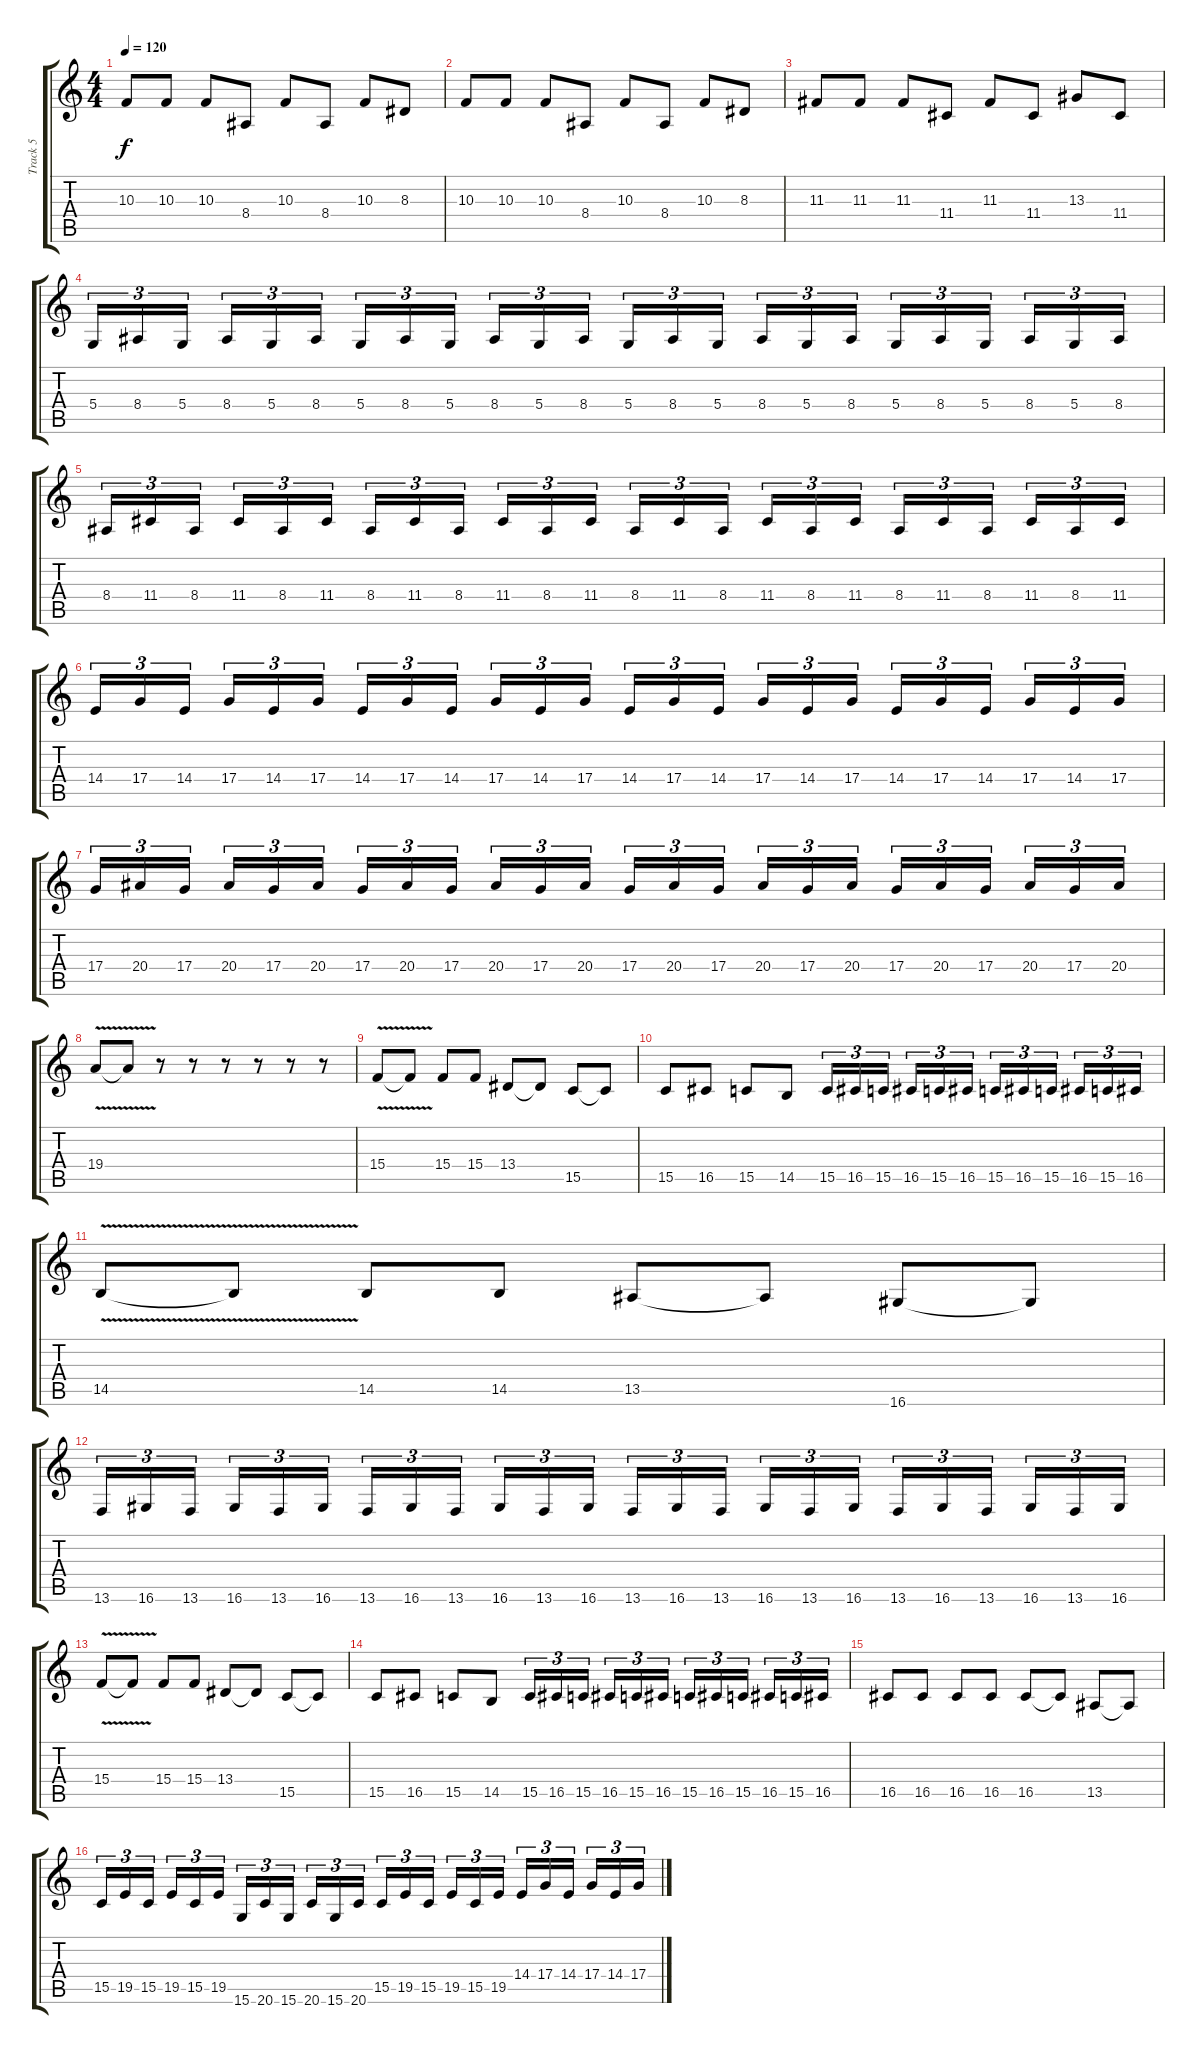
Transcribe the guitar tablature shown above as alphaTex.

\track ("Track 5" "Track 5") {instrument vibraphone}
\staff {score tabs}
\tuning (E4 B3 G3 D3 A2 E2) {hide}
\ts (4 4)
\tempo 120
\clef g2
\ks c
10.3.8{dy f} 10.3.8 10.3.8 8.4.8 10.3.8 8.4.8 10.3.8 8.3.8 |
10.3.8 10.3.8 10.3.8 8.4.8 10.3.8 8.4.8 10.3.8 8.3.8 |
11.3.8 11.3.8 11.3.8 11.4.8 11.3.8 11.4.8 13.3.8 11.4.8 |
5.4.16{tu (3 2)} 8.4.16{tu (3 2)} 5.4.16{tu (3 2) beam splitsecondary} 8.4.16{tu (3 2)} 5.4.16{tu (3 2)} 8.4.16{tu (3 2)} 5.4.16{tu (3 2)} 8.4.16{tu (3 2)} 5.4.16{tu (3 2) beam splitsecondary} 8.4.16{tu (3 2)} 5.4.16{tu (3 2)} 8.4.16{tu (3 2)} 5.4.16{tu (3 2)} 8.4.16{tu (3 2)} 5.4.16{tu (3 2) beam splitsecondary} 8.4.16{tu (3 2)} 5.4.16{tu (3 2)} 8.4.16{tu (3 2)} 5.4.16{tu (3 2)} 8.4.16{tu (3 2)} 5.4.16{tu (3 2) beam splitsecondary} 8.4.16{tu (3 2)} 5.4.16{tu (3 2)} 8.4.16{tu (3 2)} |
8.4.16{tu (3 2)} 11.4.16{tu (3 2)} 8.4.16{tu (3 2) beam splitsecondary} 11.4.16{tu (3 2)} 8.4.16{tu (3 2)} 11.4.16{tu (3 2)} 8.4.16{tu (3 2)} 11.4.16{tu (3 2)} 8.4.16{tu (3 2) beam splitsecondary} 11.4.16{tu (3 2)} 8.4.16{tu (3 2)} 11.4.16{tu (3 2)} 8.4.16{tu (3 2)} 11.4.16{tu (3 2)} 8.4.16{tu (3 2) beam splitsecondary} 11.4.16{tu (3 2)} 8.4.16{tu (3 2)} 11.4.16{tu (3 2)} 8.4.16{tu (3 2)} 11.4.16{tu (3 2)} 8.4.16{tu (3 2) beam splitsecondary} 11.4.16{tu (3 2)} 8.4.16{tu (3 2)} 11.4.16{tu (3 2)} |
14.4.16{tu (3 2)} 17.4.16{tu (3 2)} 14.4.16{tu (3 2) beam splitsecondary} 17.4.16{tu (3 2)} 14.4.16{tu (3 2)} 17.4.16{tu (3 2)} 14.4.16{tu (3 2)} 17.4.16{tu (3 2)} 14.4.16{tu (3 2) beam splitsecondary} 17.4.16{tu (3 2)} 14.4.16{tu (3 2)} 17.4.16{tu (3 2)} 14.4.16{tu (3 2)} 17.4.16{tu (3 2)} 14.4.16{tu (3 2) beam splitsecondary} 17.4.16{tu (3 2)} 14.4.16{tu (3 2)} 17.4.16{tu (3 2)} 14.4.16{tu (3 2)} 17.4.16{tu (3 2)} 14.4.16{tu (3 2) beam splitsecondary} 17.4.16{tu (3 2)} 14.4.16{tu (3 2)} 17.4.16{tu (3 2)} |
17.4.16{tu (3 2)} 20.4.16{tu (3 2)} 17.4.16{tu (3 2) beam splitsecondary} 20.4.16{tu (3 2)} 17.4.16{tu (3 2)} 20.4.16{tu (3 2)} 17.4.16{tu (3 2)} 20.4.16{tu (3 2)} 17.4.16{tu (3 2) beam splitsecondary} 20.4.16{tu (3 2)} 17.4.16{tu (3 2)} 20.4.16{tu (3 2)} 17.4.16{tu (3 2)} 20.4.16{tu (3 2)} 17.4.16{tu (3 2) beam splitsecondary} 20.4.16{tu (3 2)} 17.4.16{tu (3 2)} 20.4.16{tu (3 2)} 17.4.16{tu (3 2)} 20.4.16{tu (3 2)} 17.4.16{tu (3 2) beam splitsecondary} 20.4.16{tu (3 2)} 17.4.16{tu (3 2)} 20.4.16{tu (3 2)} |
19.4{v}.8 19.4{t}.8 r.8 r.8 r.8 r.8 r.8 r.8 |
15.4{v}.8 15.4{t}.8 15.4.8 15.4.8 13.4.8 13.4{t}.8 15.5.8 15.5{t}.8 |
15.5.8 16.5.8 15.5.8 14.5.8 15.5.16{tu (3 2)} 16.5.16{tu (3 2)} 15.5.16{tu (3 2) beam splitsecondary} 16.5.16{tu (3 2)} 15.5.16{tu (3 2)} 16.5.16{tu (3 2)} 15.5.16{tu (3 2)} 16.5.16{tu (3 2)} 15.5.16{tu (3 2) beam splitsecondary} 16.5.16{tu (3 2)} 15.5.16{tu (3 2)} 16.5.16{tu (3 2)} |
14.5{v}.8 14.5{t}.8 14.5.8 14.5.8 13.5.8 13.5{t}.8 16.6.8 16.6{t}.8 |
13.6.16{tu (3 2)} 16.6.16{tu (3 2)} 13.6.16{tu (3 2) beam splitsecondary} 16.6.16{tu (3 2)} 13.6.16{tu (3 2)} 16.6.16{tu (3 2)} 13.6.16{tu (3 2)} 16.6.16{tu (3 2)} 13.6.16{tu (3 2) beam splitsecondary} 16.6.16{tu (3 2)} 13.6.16{tu (3 2)} 16.6.16{tu (3 2)} 13.6.16{tu (3 2)} 16.6.16{tu (3 2)} 13.6.16{tu (3 2) beam splitsecondary} 16.6.16{tu (3 2)} 13.6.16{tu (3 2)} 16.6.16{tu (3 2)} 13.6.16{tu (3 2)} 16.6.16{tu (3 2)} 13.6.16{tu (3 2) beam splitsecondary} 16.6.16{tu (3 2)} 13.6.16{tu (3 2)} 16.6.16{tu (3 2)} |
15.4{v}.8 15.4{t}.8 15.4.8 15.4.8 13.4.8 13.4{t}.8 15.5.8 15.5{t}.8 |
15.5.8 16.5.8 15.5.8 14.5.8 15.5.16{tu (3 2)} 16.5.16{tu (3 2)} 15.5.16{tu (3 2) beam splitsecondary} 16.5.16{tu (3 2)} 15.5.16{tu (3 2)} 16.5.16{tu (3 2)} 15.5.16{tu (3 2)} 16.5.16{tu (3 2)} 15.5.16{tu (3 2) beam splitsecondary} 16.5.16{tu (3 2)} 15.5.16{tu (3 2)} 16.5.16{tu (3 2)} |
16.5.8 16.5.8 16.5.8 16.5.8 16.5.8 16.5{t}.8 13.5.8 13.5{t}.8 |
15.5.16{tu (3 2)} 19.5.16{tu (3 2)} 15.5.16{tu (3 2) beam splitsecondary} 19.5.16{tu (3 2)} 15.5.16{tu (3 2)} 19.5.16{tu (3 2)} 15.6.16{tu (3 2)} 20.6.16{tu (3 2)} 15.6.16{tu (3 2) beam splitsecondary} 20.6.16{tu (3 2)} 15.6.16{tu (3 2)} 20.6.16{tu (3 2)} 15.5.16{tu (3 2)} 19.5.16{tu (3 2)} 15.5.16{tu (3 2) beam splitsecondary} 19.5.16{tu (3 2)} 15.5.16{tu (3 2)} 19.5.16{tu (3 2)} 14.4.16{tu (3 2)} 17.4.16{tu (3 2)} 14.4.16{tu (3 2) beam splitsecondary} 17.4.16{tu (3 2)} 14.4.16{tu (3 2)} 17.4.16{tu (3 2)}
